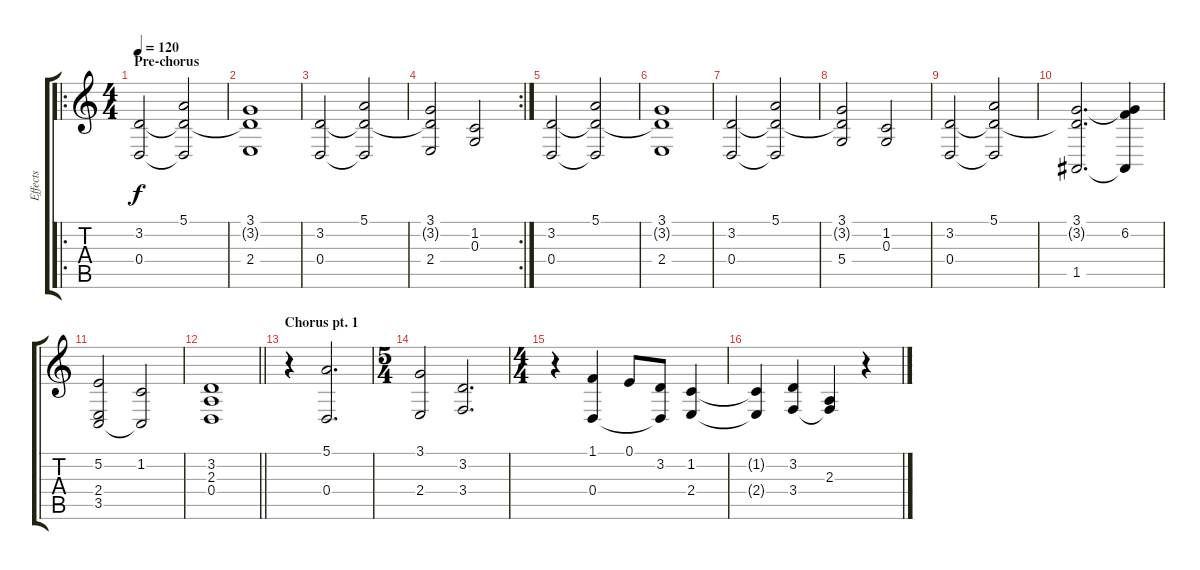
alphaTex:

\track ("Effects" "Effects") {instrument frenchhorn}
\staff {score tabs}
\tuning (E4 B3 G3 D3 A2 D2) {hide}
\ro
\ts (4 4)
\section ("" "Pre-chorus")
\tempo 120
\clef g2
\ks c
(3.2 0.4).2{dy f volume 13 instrument choiraahs} (5.1 3.2{t} 0.4{t}).2 |
(3.1 3.2{t} 2.4).1 |
(3.2 0.4).2 (5.1 3.2{t} 0.4{t}).2 |
\rc 2
(3.1 3.2{t} 2.4).2 (1.2 0.3).2 |
(3.2 0.4).2 (5.1 3.2{t} 0.4{t}).2 |
(3.1 3.2{t} 2.4).1 |
(3.2 0.4).2 (5.1 3.2{t} 0.4{t}).2 |
(3.1 3.2{t} 5.4).2 (1.2 0.3).2 |
(3.2 0.4).2 (5.1 3.2{t} 0.4{t}).2 |
(3.1 3.2{t} 1.5).2{d} (3.1{t} 6.2 1.5{t}).4 |
(5.2 2.4 3.5).2 (1.2 3.5{t}).2 |
\barLineRight lightlight
(3.2 2.3 0.4).1 |
\section ("" "Chorus pt. 1")
r.4 (5.1 0.4).2{d} |
\ts (5 4)
(3.1 2.4).2 (3.2 3.4).2{d} |
\ts (4 4)
r.4 (1.1 0.4).4 0.1.8 (3.2 0.4{t}).8 (1.2 2.4).4 |
(1.2{t} 2.4{t}).4 (3.2 3.4).4 (2.3 3.4{t}).4 r.4
